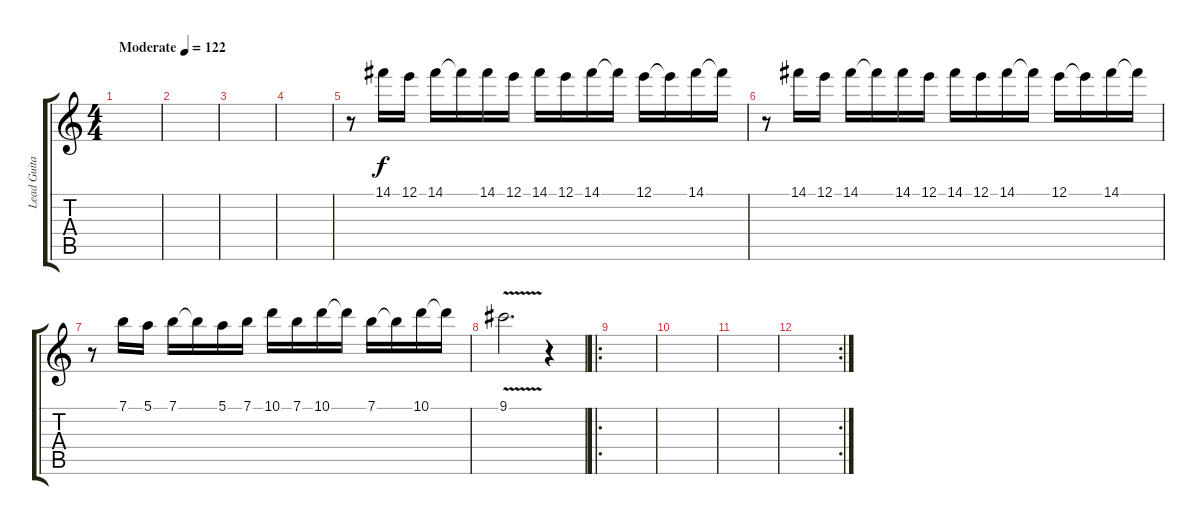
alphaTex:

\track ("Lead Guitar" "Lead Guita") {instrument distortionguitar}
\staff {score tabs}
\tuning (E4 B3 G3 D3 A2 E2) {hide}
\ts (4 4)
\tempo (122 "Moderate")
\clef g2
\ks c
|
|
|
|
r.8 14.1.16 12.1.16 14.1.16 14.1{t}.16 14.1.16 12.1.16 14.1.16 12.1.16 14.1.16 14.1{t}.16 12.1.16 12.1{t}.16 14.1.16 14.1{t}.16 |
r.8 14.1.16 12.1.16 14.1.16 14.1{t}.16 14.1.16 12.1.16 14.1.16 12.1.16 14.1.16 14.1{t}.16 12.1.16 12.1{t}.16 14.1.16 14.1{t}.16 |
r.8 7.1.16 5.1.16 7.1.16 7.1{t}.16 5.1.16 7.1.16 10.1.16 7.1.16 10.1.16 10.1{t}.16 7.1.16 7.1{t}.16 10.1.16 10.1{t}.16 |
9.1{v}.2{d} r.4 |
\ro
|
|
|
\rc 2
